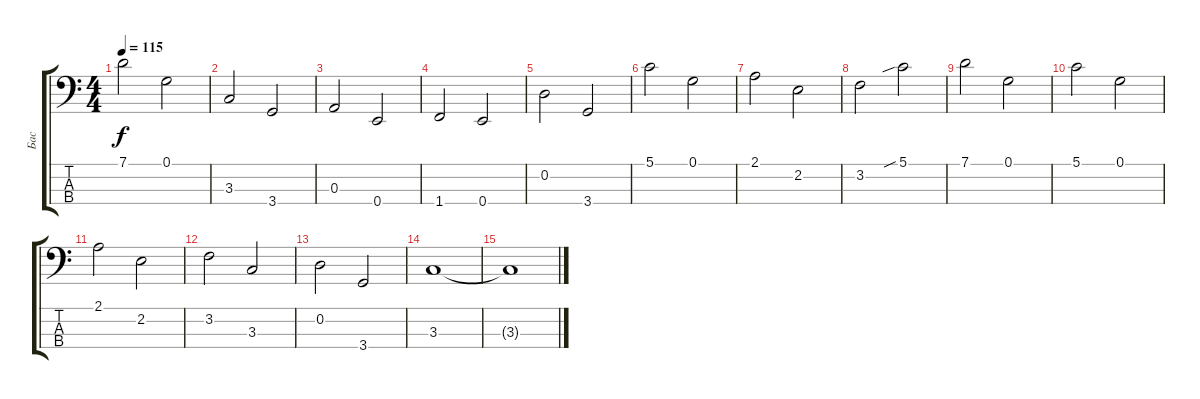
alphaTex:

\track ("Бас" "Бас") {instrument electricbassfinger}
\staff {score tabs}
\tuning (G2 D2 A1 E1) {hide}
\ts (4 4)
\tempo 115
\clef f4
\ks c
7.1.2{dy f} 0.1.2 |
3.3.2 3.4.2 |
0.3.2 0.4.2 |
1.4.2 0.4.2 |
0.2.2 3.4.2 |
5.1.2 0.1.2 |
2.1.2 2.2.2 |
3.2.2 5.1{sib}.2 |
7.1.2 0.1.2 |
5.1.2 0.1.2 |
2.1.2 2.2.2 |
3.2.2 3.3.2 |
0.2.2 3.4.2 |
3.3.1 |
3.3{t}.1
